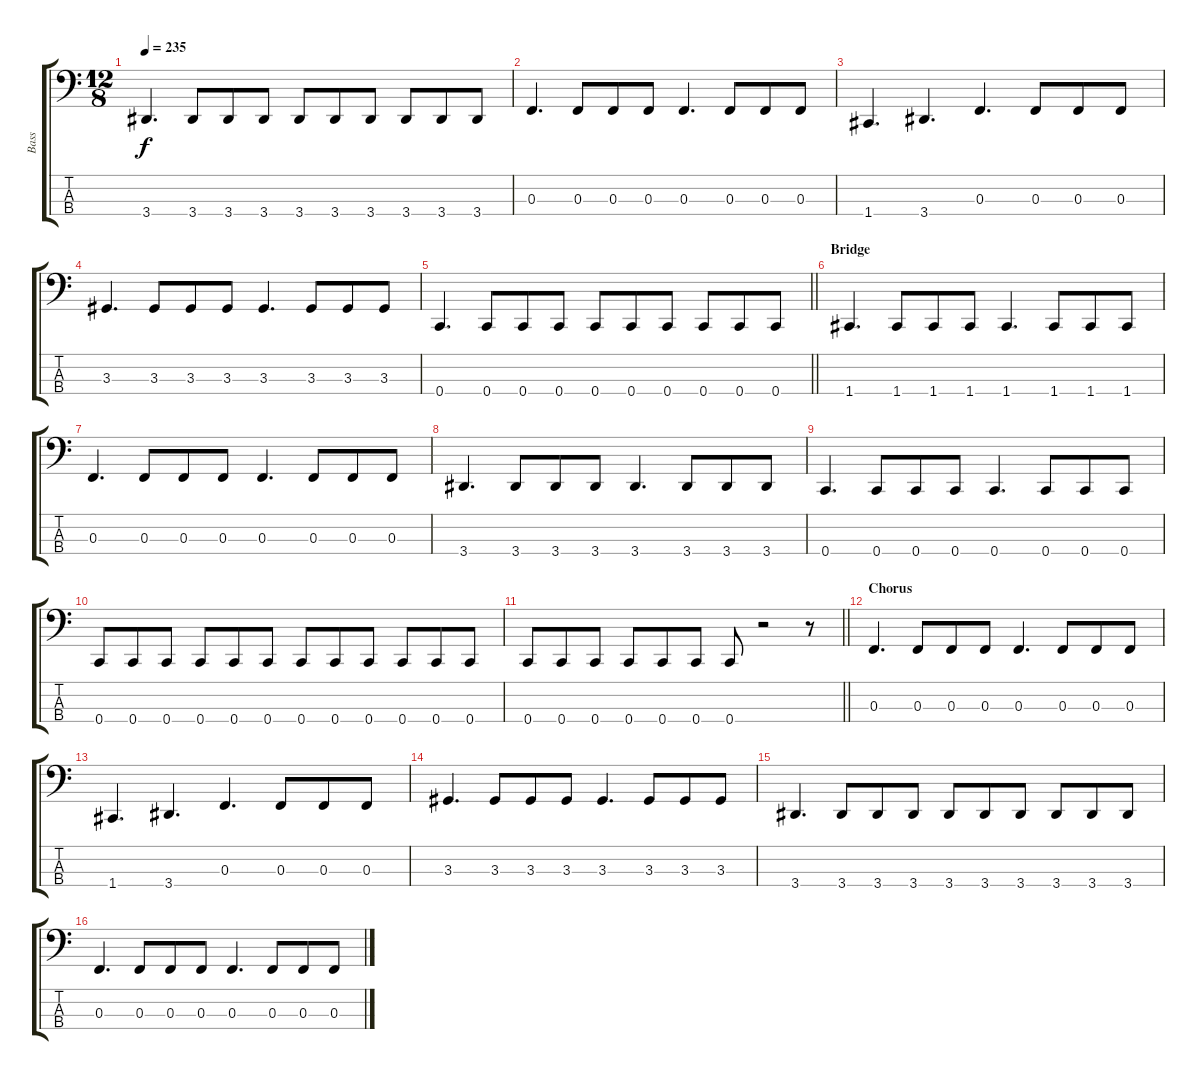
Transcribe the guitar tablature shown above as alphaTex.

\track ("Bass" "Bass") {instrument electricbassfinger}
\staff {score tabs}
\tuning (Eb2 Bb1 F1 C1) {hide}
\ts (12 8)
\tempo 235
\clef f4
\ks c
3.4.4{d dy f} 3.4.8 3.4.8 3.4.8 3.4.8 3.4.8 3.4.8 3.4.8 3.4.8 3.4.8 |
0.3.4{d} 0.3.8 0.3.8 0.3.8 0.3.4{d} 0.3.8 0.3.8 0.3.8 |
1.4.4{d} 3.4.4{d} 0.3.4{d} 0.3.8 0.3.8 0.3.8 |
3.3.4{d} 3.3.8 3.3.8 3.3.8 3.3.4{d} 3.3.8 3.3.8 3.3.8 |
\barLineRight lightlight
0.4.4{d} 0.4.8 0.4.8 0.4.8 0.4.8 0.4.8 0.4.8 0.4.8 0.4.8 0.4.8 |
\section ("" "Bridge")
1.4.4{d} 1.4.8 1.4.8 1.4.8 1.4.4{d} 1.4.8 1.4.8 1.4.8 |
0.3.4{d} 0.3.8 0.3.8 0.3.8 0.3.4{d} 0.3.8 0.3.8 0.3.8 |
3.4.4{d} 3.4.8 3.4.8 3.4.8 3.4.4{d} 3.4.8 3.4.8 3.4.8 |
0.4.4{d} 0.4.8 0.4.8 0.4.8 0.4.4{d} 0.4.8 0.4.8 0.4.8 |
0.4.8 0.4.8 0.4.8 0.4.8 0.4.8 0.4.8 0.4.8 0.4.8 0.4.8 0.4.8 0.4.8 0.4.8 |
\barLineRight lightlight
0.4.8 0.4.8 0.4.8 0.4.8 0.4.8 0.4.8 0.4.8 r.2 r.8 |
\section ("" "Chorus")
0.3.4{d} 0.3.8 0.3.8 0.3.8 0.3.4{d} 0.3.8 0.3.8 0.3.8 |
1.4.4{d} 3.4.4{d} 0.3.4{d} 0.3.8 0.3.8 0.3.8 |
3.3.4{d} 3.3.8 3.3.8 3.3.8 3.3.4{d} 3.3.8 3.3.8 3.3.8 |
3.4.4{d} 3.4.8 3.4.8 3.4.8 3.4.8 3.4.8 3.4.8 3.4.8 3.4.8 3.4.8 |
0.3.4{d} 0.3.8 0.3.8 0.3.8 0.3.4{d} 0.3.8 0.3.8 0.3.8
